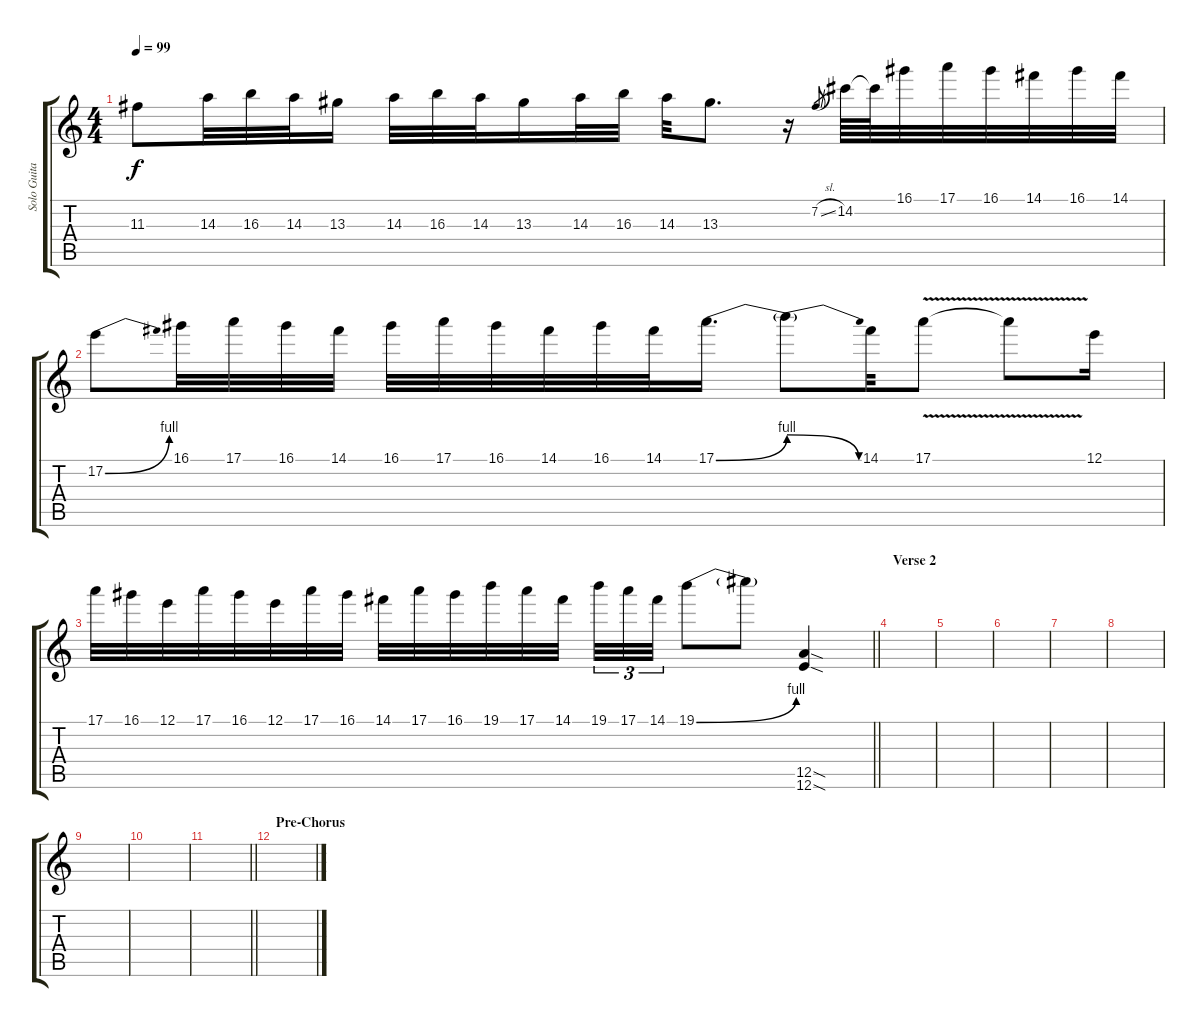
\track ("Solo Guitar" "Solo Guita") {instrument distortionguitar}
\staff {score tabs}
\tuning (E4 B3 G3 D3 A2 E2) {hide}
\ts (4 4)
\tempo 99
\clef g2
\ks c
11.3{t}.8{dy f} 14.3.32 16.3.32 14.3.32 13.3.16 14.3.32 16.3.32 14.3.32 13.3.16 14.3.32 16.3.32 14.3.32 13.3.8{d} r.16 7.2{sl}.8{gr} 14.2.64 14.2{t}.64 16.1.32 17.1.32 16.1.32 14.1.32 16.1.32 14.1.32 |
17.2{be (bend 0 0 60 4)}.8 16.1.32 17.1.32 16.1.32 14.1.32 16.1.32 17.1.32 16.1.32 14.1.32 16.1.32 14.1.32 17.1{be (bend 0 0 60 4)}.16{d} 17.1{be (release 0 4 60 0) t}.8 14.1.32 17.1{v}.8 17.1{t}.8 12.1.16 |
\barLineRight lightlight
17.1.32 16.1.32 12.1.32 17.1.32 16.1.32 12.1.32 17.1.32 16.1.32 14.1.32 17.1.32 16.1.32 19.1.32 17.1.32 14.1.32{beam splitsecondary} 19.1.32{tu (3 2)} 17.1.32{tu (3 2)} 14.1.32{tu (3 2)} 19.1{be (bend 0 0 60 4)}.8 19.1{t}.8 (12.5{sod} 12.6{sod}).4 |
\section ("" "Verse 2")
|
|
|
|
|
|
|
\barLineRight lightlight
|
\section ("" "Pre-Chorus")
